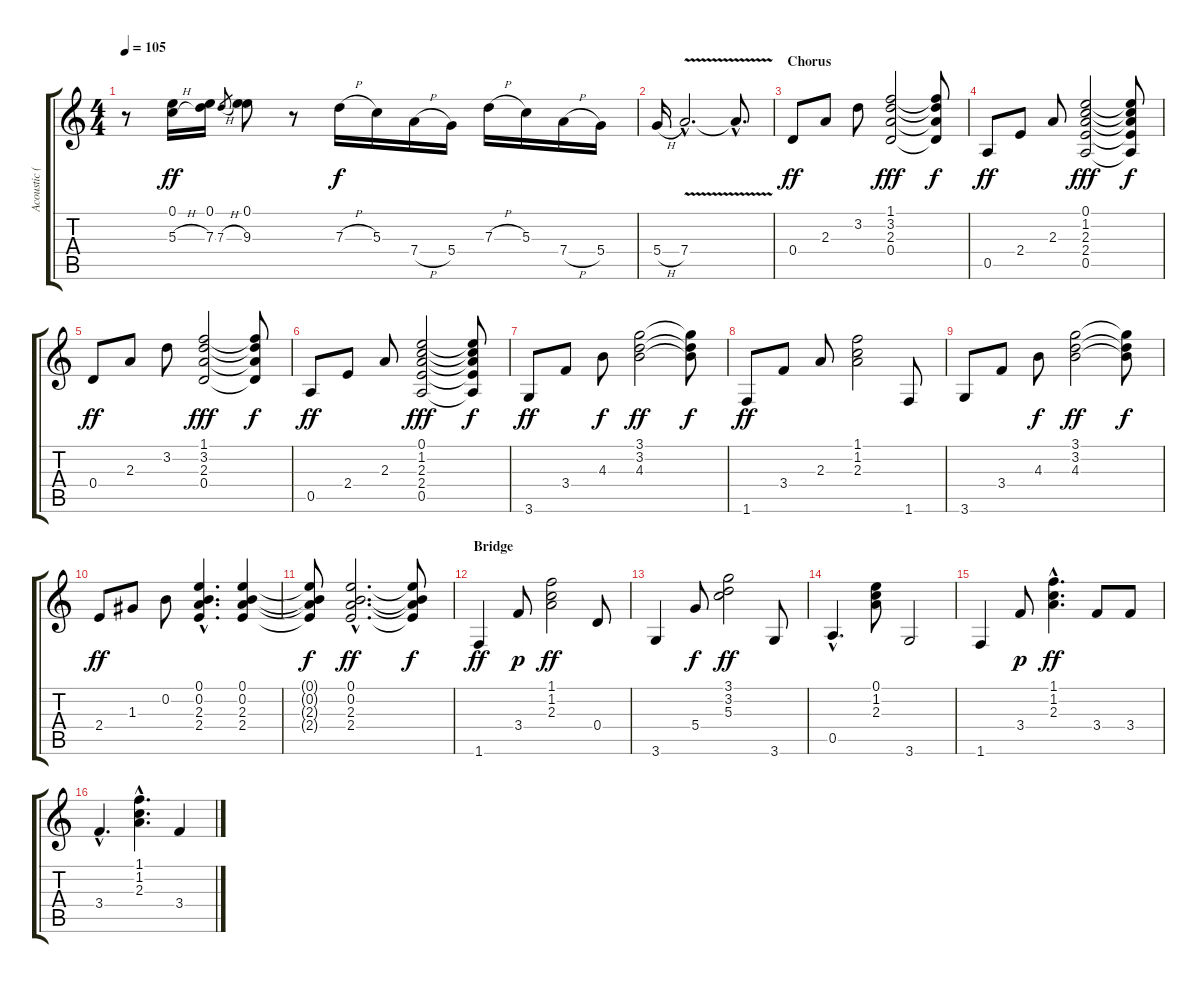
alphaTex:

\track ("Acoustic (Lead)" "Acoustic (") {instrument acousticguitarsteel}
\staff {score tabs}
\tuning (E4 B3 G3 D3 A2 E2) {hide}
\ts (4 4)
\tempo 105
\clef g2
\ks c
r.8{dy f} (0.1 5.3{h}).16{dy ff} (0.1 7.3).16 7.3{h}.8{gr} (0.1 9.3).8 r.8 7.3{h}.16{dy f} 5.3.16 7.4{h}.16 5.4.16 7.3{h}.16 5.3.16 7.4{h}.16 5.4.16 |
5.4{h}.16 7.4{v hac}.2{d} 7.4{v hac t}.8{d} |
\section ("" "Chorus")
0.4.8{dy ff} 2.3.8 3.2.8 (1.1 3.2 2.3 0.4).2{dy fff} (1.1{t} 3.2{t} 2.3{t} 0.4{t}).8{dy f} |
0.5.8{dy ff} 2.4.8 2.3.8 (0.1 1.2 2.3 2.4 0.5).2{dy fff} (0.1{t} 1.2{t} 2.3{t} 2.4{t} 0.5{t}).8{dy f} |
0.4.8{dy ff} 2.3.8 3.2.8 (1.1 3.2 2.3 0.4).2{dy fff} (1.1{t} 3.2{t} 2.3{t} 0.4{t}).8{dy f} |
0.5.8{dy ff} 2.4.8 2.3.8 (0.1 1.2 2.3 2.4 0.5).2{dy fff} (0.1{t} 1.2{t} 2.3{t} 2.4{t} 0.5{t}).8{dy f} |
3.6.8{dy ff} 3.4.8 4.3.8{dy f} (3.1 3.2 4.3).2{dy ff} (3.1{t} 3.2{t} 4.3{t}).8{dy f} |
1.6.8{dy ff} 3.4.8 2.3.8 (1.1 1.2 2.3).2 1.6.8 |
3.6.8 3.4.8 4.3.8{dy f} (3.1 3.2 4.3).2{dy ff} (3.1{t} 3.2{t} 4.3{t}).8{dy f} |
2.4.8{dy ff} 1.3.8 0.2.8 (0.1{hac} 0.2{hac} 2.3{hac} 2.4{hac}).4{d} (0.1 0.2 2.3 2.4).4 |
(0.1{t} 0.2{t} 2.3{t} 2.4{t}).8{dy f} (0.1{hac} 0.2{hac} 2.3{hac} 2.4{hac}).2{d dy ff} (0.1{t} 0.2{t} 2.3{t} 2.4{t}).8{dy f} |
\section ("" "Bridge")
1.6.4{dy ff} 3.4.8{dy p} (1.1 1.2 2.3).2{dy ff} 0.4.8 |
3.6.4 5.4.8{dy f} (3.1 3.2 5.3).2{dy ff} 3.6.8 |
0.5{hac}.4{d} (0.1 1.2 2.3).8 3.6.2 |
1.6.4 3.4.8{dy p} (1.1{hac} 1.2{hac} 2.3{hac}).4{d dy ff} 3.4.8 3.4.8 |
3.4{hac}.4{d} (1.1{hac} 1.2{hac} 2.3{hac}).4{d} 3.4.4
